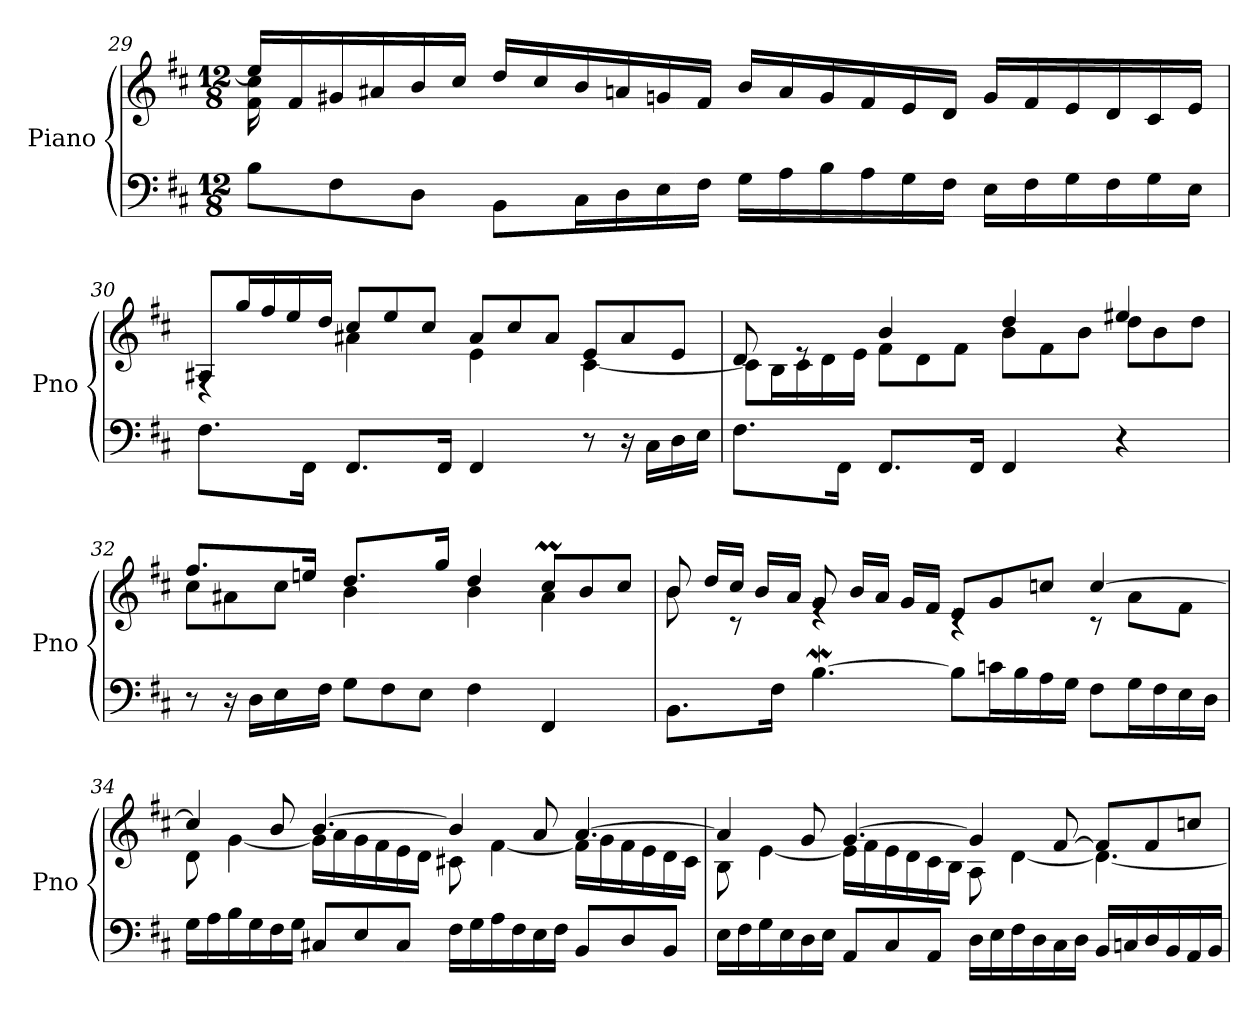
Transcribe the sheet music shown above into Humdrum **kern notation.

**kern	**kern
*part1	*part1
*staff2	*staff1
*I"Piano	*
*I'Pno	*
!!LO:LB:g=z
*clefF4	*clefG2
*k[f#c#]	*k[f#c#]
*D:	*D:
*M12/8	*M12/8
=29	=29
*	*^
8B\L	16ee/LL]	16f#\ 16cc#\
.	16f#/	1ryy
8F#\	16g#X/	.
.	16a#X/	.
8D\J	16b/	.
.	16cc#/JJ	.
8BB\L	16dd/LL	.
.	16cc#/	.
16C#\L	16b/	.
16D\	16an/	.
16E\	16gn/	.
16F#\JJ	16f#/JJ	.
16G\LL	16b/LL	.
16A\	16a/	.
16B\	16g/	.
16A\	16f#/	.
16G\	16e/	.
16F#\JJ	16d/JJ	4..ryy
16E\LL	16g/LL	.
16F#\	16f#/	.
16G\	16e/	.
16F#\	16d/	.
16G\	16c#/	.
16E\JJ	16e/JJ	.
!!LO:PB:g=z	!!
=30	=30	=30
*Xtuplet	*	*Xtuplet
16%3.F#\L	8A#X/L	8%3rF
.	16gg/L	.
.	16ff#/	.
.	16ee/	.
32%3FF#\Jk	.	.
.	16dd/JJ	.
16%3.FF#/L	8cc#/L	8%3a#X\
.	8ee/	.
.	8cc#/J	.
32%3FF#/Jk	.	.
8%3FF#/	8a#/L	8%3e\
.	8cc#/	.
.	8a#/J	.
8r	8e/L	[8%3c#\
16r	8a#/	.
16C#\LL	.	.
16D\	8e/J	.
16E\JJ	.	.
=31	=31	=31
16%3.F#\L	16%3d/	8c#\L]
.	.	16B\L
.	16%3re	16c#\
.	.	16d\
32%3FF#\Jk	.	.
.	.	16e\JJ
16%3.FF#/L	8%3b/	8f#\L
.	.	8d\
.	.	8f#\J
32%3FF#/Jk	.	.
8%3FF#/	8%3dd/	8b\L
.	.	8f#\
.	.	8b\J
8%3r	8%3ee#X/	8dd\L
.	.	8b\
.	.	8dd\J
!!LO:LB:g=z	!!
=32	=32	=32
8r	16%3.ff#/L	8cc#\L
16r	.	8a#X\
16D\LL	.	.
16E\	.	8cc#\J
.	32%3een/Jk	.
16F#\JJ	.	.
8G\L	16%3.dd/L	8%3b\
8F#\	.	.
8E\J	.	.
.	32%3gg/Jk	.
8%3F#\	8%3dd/	8%3b\
8%3FF#/	8cc#m/L	8%3a#\
.	8b/	.
.	8cc#/J	.
!!LO:LB:g=z	!!
=33	=33	=33
16%3.BB\L	8b/	16%3b\
.	16dd/LL	.
.	16cc#/JJ	16%3rc
.	16b/LL	.
32%3F#\Jk	.	.
.	16a/JJ	.
[4.BW\	8g/	8%3re
.	16b/LL	.
.	16a/JJ	.
.	16g/LL	.
.	16f#/JJ	.
8B\L]	8e/L	8%3rc
16cn\L	8g/	.
16B\	.	.
16A\	8ccn/J	.
16G\JJ	.	.
8F#\L	[8%3cc/	8rc
16G\L	.	8a\L
16F#\	.	.
16E\	.	8f#\J
16D\JJ	.	.
!!LO:LB:g=z	!!
=34	=34	=34
16G\LL	4cc/]	8d\
16A\	.	.
16B\	.	[4g\
16G\	.	.
16F#\	8b/	.
16G\JJ	.	.
8C#X/L	[4.b/	16g\LL]
.	.	16a\
8E/	.	16g\
.	.	16f#\
8C#/J	.	16e\
.	.	16d\JJ
16F#\LL	4b/]	8c#X\
16G\	.	.
16A\	.	[4f#\
16F#\	.	.
16E\	8a/	.
16F#\JJ	.	.
8BB/L	[4.a/	16f#\LL]
.	.	16g\
8D/	.	16f#\
.	.	16e\
8BB/J	.	16d\
.	.	16c#\JJ
!!LO:LB:g=z	!!
=35	=35	=35
16E\LL	4a/]	8B\
16F#\	.	.
16G\	.	[4e\
16E\	.	.
16D\	8g/	.
16E\JJ	.	.
8AA/L	[4.g/	16e\LL]
.	.	16f#\
8C#/	.	16e\
.	.	16d\
8AA/J	.	16c#\
.	.	16B\JJ
16D\LL	4g/]	8A\
16E\	.	.
16F#\	.	[4d\
16D\	.	.
16C#\	[8f#/	.
16D\JJ	.	.
16BB/LL	8f#/L]	4.d\_
16Cn/	.	.
16D/	8f#/	.
16BB/	.	.
16AA/	8ccn/J	.
16BB/JJ	.	.
*	*v	*v
=	=
*-	*-
